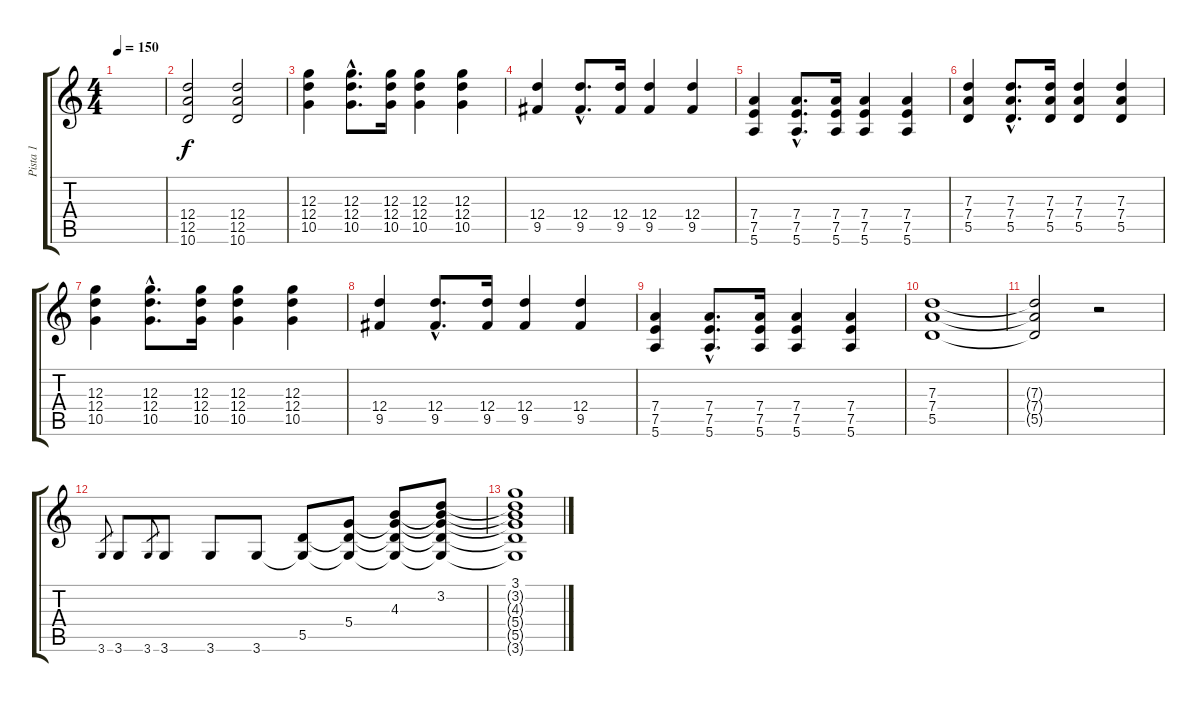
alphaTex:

\track ("Pista 1" "Pista 1") {instrument distortionguitar}
\staff {score tabs}
\tuning (E4 B3 G3 D3 A2 E2) {hide}
\ts (4 4)
\tempo 150
\clef g2
\ks c
|
(12.4 12.5 10.6).2 (12.4 12.5 10.6).2 |
(12.3 12.4 10.5).4 (12.3{hac} 12.4{hac} 10.5{hac}).8{d} (12.3 12.4 10.5).16 (12.3 12.4 10.5).4 (12.3 12.4 10.5).4 |
(12.4 9.5).4 (12.4{hac} 9.5{hac}).8{d} (12.4 9.5).16 (12.4 9.5).4 (12.4 9.5).4 |
(7.4 7.5 5.6).4 (7.4{hac} 7.5{hac} 5.6{hac}).8{d} (7.4 7.5 5.6).16 (7.4 7.5 5.6).4 (7.4 7.5 5.6).4 |
(7.3 7.4 5.5).4 (7.3{hac} 7.4{hac} 5.5{hac}).8{d} (7.3 7.4 5.5).16 (7.3 7.4 5.5).4 (7.3 7.4 5.5).4 |
(12.3 12.4 10.5).4 (12.3{hac} 12.4{hac} 10.5{hac}).8{d} (12.3 12.4 10.5).16 (12.3 12.4 10.5).4 (12.3 12.4 10.5).4 |
(12.4 9.5).4 (12.4{hac} 9.5{hac}).8{d} (12.4 9.5).16 (12.4 9.5).4 (12.4 9.5).4 |
(7.4 7.5 5.6).4 (7.4{hac} 7.5{hac} 5.6{hac}).8{d} (7.4 7.5 5.6).16 (7.4 7.5 5.6).4 (7.4 7.5 5.6).4 |
(7.3 7.4 5.5).1 |
(7.3{t} 7.4{t} 5.5{t}).2 r.2 |
3.6.8{gr} 3.6.8 3.6.8{gr} 3.6.8 3.6.8 3.6.8 (5.5 3.6{t}).8 (5.4 5.5{t} 3.6{t}).8 (4.3 5.4{t} 5.5{t} 3.6{t}).8 (3.2 4.3{t} 5.4{t} 5.5{t} 3.6{t}).8 |
(3.1 3.2{t} 4.3{t} 5.4{t} 5.5{t} 3.6{t}).1
